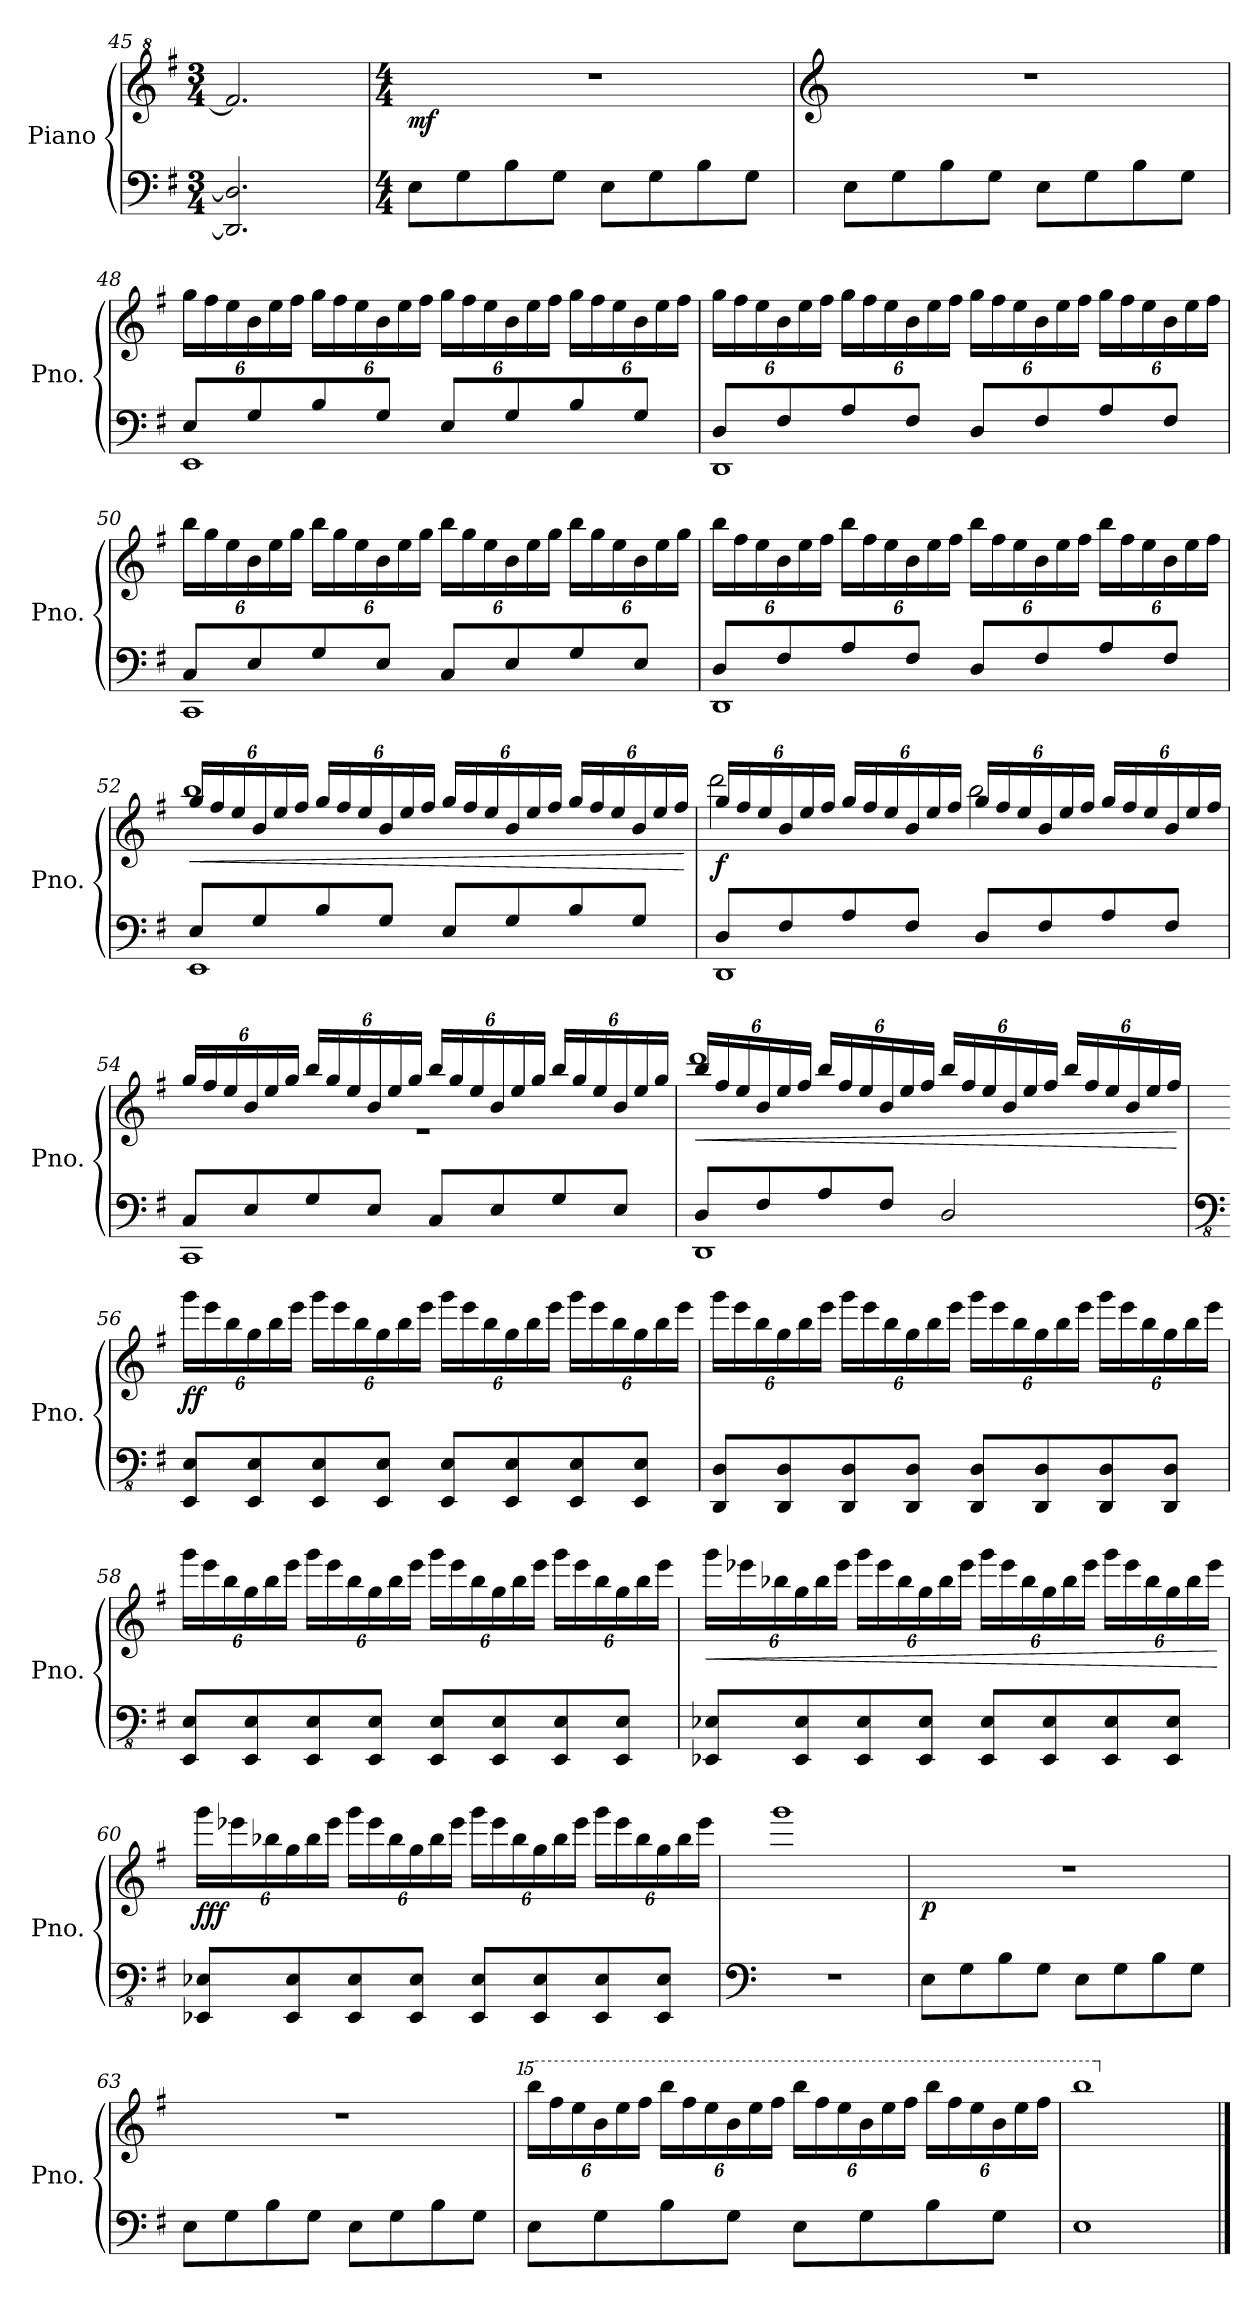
**kern	**kern	**dynam
*part1	*part1	*part1
*staff2	*staff1	*staff1/2
*I"Piano	*	*
*I'Pno.	*	*
!!LO:LB:g=z
*clefF4	*clefG^2	*
*k[f#]	*k[f#]	*
*M3/4	*M3/4	*
=45	=45	=45
2.DD/] 2.D/]	2.ff#Z/]	.
=46	=46	=46
*M4/4	*M4/4	*
!	!	!LO:DY:b
8E\L	1r	mf
8G\	.	.
8B\	.	.
8G\J	.	.
8E\L	.	.
8G\	.	.
8B\	.	.
8G\J	.	.
=47	=47	=47
*	*clefG2	*
8E\L	1r	.
8G\	.	.
8B\	.	.
8G\J	.	.
8E\L	.	.
8G\	.	.
8B\	.	.
8G\J	.	.
=48	=48	=48
*^	*	*
*	*	*Xbrackettup	*
8E/L	1EE	24gg\LL	.
.	.	24ff#\	.
.	.	24ee\	.
8G/	.	24b\	.
.	.	24ee\	.
.	.	24ff#\JJ	.
8B/	.	24gg\LL	.
.	.	24ff#\	.
.	.	24ee\	.
8G/J	.	24b\	.
.	.	24ee\	.
.	.	24ff#\JJ	.
8E/L	.	24gg\LL	.
.	.	24ff#\	.
.	.	24ee\	.
8G/	.	24b\	.
.	.	24ee\	.
.	.	24ff#\JJ	.
8B/	.	24gg\LL	.
.	.	24ff#\	.
.	.	24ee\	.
8G/J	.	24b\	.
.	.	24ee\	.
.	.	24ff#\JJ	.
!!LO:LB:g=z
=49	=49	=49	=49
8D/L	1DD	24gg\LL	.
.	.	24ff#\	.
.	.	24ee\	.
8F#/	.	24b\	.
.	.	24ee\	.
.	.	24ff#\JJ	.
8A/	.	24gg\LL	.
.	.	24ff#\	.
.	.	24ee\	.
8F#/J	.	24b\	.
.	.	24ee\	.
.	.	24ff#\JJ	.
8D/L	.	24gg\LL	.
.	.	24ff#\	.
.	.	24ee\	.
8F#/	.	24b\	.
.	.	24ee\	.
.	.	24ff#\JJ	.
8A/	.	24gg\LL	.
.	.	24ff#\	.
.	.	24ee\	.
8F#/J	.	24b\	.
.	.	24ee\	.
.	.	24ff#\JJ	.
=50	=50	=50	=50
8C/L	1CC	24bb\LL	.
.	.	24gg\	.
.	.	24ee\	.
8E/	.	24b\	.
.	.	24ee\	.
.	.	24gg\JJ	.
8G/	.	24bb\LL	.
.	.	24gg\	.
.	.	24ee\	.
8E/J	.	24b\	.
.	.	24ee\	.
.	.	24gg\JJ	.
8C/L	.	24bb\LL	.
.	.	24gg\	.
.	.	24ee\	.
8E/	.	24b\	.
.	.	24ee\	.
.	.	24gg\JJ	.
8G/	.	24bb\LL	.
.	.	24gg\	.
.	.	24ee\	.
8E/J	.	24b\	.
.	.	24ee\	.
.	.	24gg\JJ	.
!!LO:LB:g=z
=51	=51	=51	=51
8D/L	1DD	24bb\LL	.
.	.	24ff#\	.
.	.	24ee\	.
8F#/	.	24b\	.
.	.	24ee\	.
.	.	24ff#\JJ	.
8A/	.	24bb\LL	.
.	.	24ff#\	.
.	.	24ee\	.
8F#/J	.	24b\	.
.	.	24ee\	.
.	.	24ff#\JJ	.
8D/L	.	24bb\LL	.
.	.	24ff#\	.
.	.	24ee\	.
8F#/	.	24b\	.
.	.	24ee\	.
.	.	24ff#\JJ	.
8A/	.	24bb\LL	.
.	.	24ff#\	.
.	.	24ee\	.
8F#/J	.	24b\	.
.	.	24ee\	.
.	.	24ff#\JJ	.
=52	=52	=52	=52
!	!	!	!LO:HP:b
*	*	*^	*
8E/L	1EE	24gg/LL	1bb	<
.	.	24ff#/	.	.
.	.	24ee/	.	.
8G/	.	24b/	.	.
.	.	24ee/	.	.
.	.	24ff#/JJ	.	.
8B/	.	24gg/LL	.	.
.	.	24ff#/	.	.
.	.	24ee/	.	.
8G/J	.	24b/	.	.
.	.	24ee/	.	.
.	.	24ff#/JJ	.	.
8E/L	.	24gg/LL	.	.
.	.	24ff#/	.	.
.	.	24ee/	.	.
8G/	.	24b/	.	.
.	.	24ee/	.	.
.	.	24ff#/JJ	.	.
8B/	.	24gg/LL	.	.
.	.	24ff#/	.	.
.	.	24ee/	.	.
8G/J	.	24b/	.	.
.	.	24ee/	.	.
.	.	24ff#/JJ	.	.
*v	*v	*	*	*
*	*v	*v	*
.	.	[
!!LO:LB:g=z
=53	=53	=53
*^	*^	*
!	!	!	!	!LO:DY:b
8D/L	1DD	24gg/LL	2ddd\	f
.	.	24ff#/	.	.
.	.	24ee/	.	.
8F#/	.	24b/	.	.
.	.	24ee/	.	.
.	.	24ff#/JJ	.	.
8A/	.	24gg/LL	.	.
.	.	24ff#/	.	.
.	.	24ee/	.	.
8F#/J	.	24b/	.	.
.	.	24ee/	.	.
.	.	24ff#/JJ	.	.
8D/L	.	24gg/LL	2bb\	.
.	.	24ff#/	.	.
.	.	24ee/	.	.
8F#/	.	24b/	.	.
.	.	24ee/	.	.
.	.	24ff#/JJ	.	.
8A/	.	24gg/LL	.	.
.	.	24ff#/	.	.
.	.	24ee/	.	.
8F#/J	.	24b/	.	.
.	.	24ee/	.	.
.	.	24ff#/JJ	.	.
=54	=54	=54	=54	=54
8C/L	1CC	24gg/LL	1r	.
.	.	24ff#/	.	.
.	.	24ee/	.	.
8E/	.	24b/	.	.
.	.	24ee/	.	.
.	.	24gg/JJ	.	.
8G/	.	24bb/LL	.	.
.	.	24gg/	.	.
.	.	24ee/	.	.
8E/J	.	24b/	.	.
.	.	24ee/	.	.
.	.	24gg/JJ	.	.
8C/L	.	24bb/LL	.	.
.	.	24gg/	.	.
.	.	24ee/	.	.
8E/	.	24b/	.	.
.	.	24ee/	.	.
.	.	24gg/JJ	.	.
8G/	.	24bb/LL	.	.
.	.	24gg/	.	.
.	.	24ee/	.	.
8E/J	.	24b/	.	.
.	.	24ee/	.	.
.	.	24gg/JJ	.	.
!!LO:PB:g=z	!!
=55	=55	=55	=55	=55
!	!	!	!	!LO:HP:b
8D/L	1DD	24bb/LL	1ddd	<
.	.	24ff#/	.	.
.	.	24ee/	.	.
8F#/	.	24b/	.	.
.	.	24ee/	.	.
.	.	24ff#/JJ	.	.
8A/	.	24bb/LL	.	.
.	.	24ff#/	.	.
.	.	24ee/	.	.
8F#/J	.	24b/	.	.
.	.	24ee/	.	.
.	.	24ff#/JJ	.	.
2D/	.	24bb/LL	.	.
.	.	24ff#/	.	.
.	.	24ee/	.	.
.	.	24b/	.	.
.	.	24ee/	.	.
.	.	24ff#/JJ	.	.
.	.	24bb/LL	.	.
.	.	24ff#/	.	.
.	.	24ee/	.	.
.	.	24b/	.	.
.	.	24ee/	.	.
.	.	24ff#/JJ	.	.
*v	*v	*	*	*
*	*v	*v	*
.	.	[
=56	=56	=56
*clefFv4	*	*
!	!	!LO:DY:b
8EEE/ 8EE/L	24ggg\LL	ff
.	24eee\	.
.	24bb\	.
8EEE/ 8EE/	24gg\	.
.	24bb\	.
.	24eee\JJ	.
8EEE/ 8EE/	24ggg\LL	.
.	24eee\	.
.	24bb\	.
8EEE/ 8EE/J	24gg\	.
.	24bb\	.
.	24eee\JJ	.
8EEE/ 8EE/L	24ggg\LL	.
.	24eee\	.
.	24bb\	.
8EEE/ 8EE/	24gg\	.
.	24bb\	.
.	24eee\JJ	.
8EEE/ 8EE/	24ggg\LL	.
.	24eee\	.
.	24bb\	.
8EEE/ 8EE/J	24gg\	.
.	24bb\	.
.	24eee\JJ	.
!!LO:LB:g=z
=57	=57	=57
8DDD/ 8DD/L	24ggg\LL	.
.	24eee\	.
.	24bb\	.
8DDD/ 8DD/	24gg\	.
.	24bb\	.
.	24eee\JJ	.
8DDD/ 8DD/	24ggg\LL	.
.	24eee\	.
.	24bb\	.
8DDD/ 8DD/J	24gg\	.
.	24bb\	.
.	24eee\JJ	.
8DDD/ 8DD/L	24ggg\LL	.
.	24eee\	.
.	24bb\	.
8DDD/ 8DD/	24gg\	.
.	24bb\	.
.	24eee\JJ	.
8DDD/ 8DD/	24ggg\LL	.
.	24eee\	.
.	24bb\	.
8DDD/ 8DD/J	24gg\	.
.	24bb\	.
.	24eee\JJ	.
!!LO:LB:g=z
=58	=58	=58
8EEE/ 8EE/L	24ggg\LL	.
.	24eee\	.
.	24bb\	.
8EEE/ 8EE/	24gg\	.
.	24bb\	.
.	24eee\JJ	.
8EEE/ 8EE/	24ggg\LL	.
.	24eee\	.
.	24bb\	.
8EEE/ 8EE/J	24gg\	.
.	24bb\	.
.	24eee\JJ	.
8EEE/ 8EE/L	24ggg\LL	.
.	24eee\	.
.	24bb\	.
8EEE/ 8EE/	24gg\	.
.	24bb\	.
.	24eee\JJ	.
8EEE/ 8EE/	24ggg\LL	.
.	24eee\	.
.	24bb\	.
8EEE/ 8EE/J	24gg\	.
.	24bb\	.
.	24eee\JJ	.
!!LO:LB:g=z
=59	=59	=59
!	!	!LO:HP:b
8EEE-X/ 8EE-X/L	24ggg\LL	<
.	24eee-X\	.
.	24bb-X\	.
8EEE-/ 8EE-/	24gg\	.
.	24bb-\	.
.	24eee-\JJ	.
8EEE-/ 8EE-/	24ggg\LL	.
.	24eee-\	.
.	24bb-\	.
8EEE-/ 8EE-/J	24gg\	.
.	24bb-\	.
.	24eee-\JJ	.
8EEE-/ 8EE-/L	24ggg\LL	.
.	24eee-\	.
.	24bb-\	.
8EEE-/ 8EE-/	24gg\	.
.	24bb-\	.
.	24eee-\JJ	.
8EEE-/ 8EE-/	24ggg\LL	.
.	24eee-\	.
.	24bb-\	.
8EEE-/ 8EE-/J	24gg\	.
.	24bb-\	.
.	24eee-\JJ	.
.	.	[
!!LO:LB:g=z
=60	=60	=60
!	!	!LO:DY:b
8EEE-X/ 8EE-X/L	24ggg\LL	fff
.	24eee-X\	.
.	24bb-X\	.
8EEE-/ 8EE-/	24gg\	.
.	24bb-\	.
.	24eee-\JJ	.
8EEE-/ 8EE-/	24ggg\LL	.
.	24eee-\	.
.	24bb-\	.
8EEE-/ 8EE-/J	24gg\	.
.	24bb-\	.
.	24eee-\JJ	.
8EEE-/ 8EE-/L	24ggg\LL	.
.	24eee-\	.
.	24bb-\	.
8EEE-/ 8EE-/	24gg\	.
.	24bb-\	.
.	24eee-\JJ	.
8EEE-/ 8EE-/	24ggg\LL	.
.	24eee-\	.
.	24bb-\	.
8EEE-/ 8EE-/J	24gg\	.
.	24bb-\	.
.	24eee-\JJ	.
=61	=61	=61
*clefF4	*	*
1r	1gggZ	.
=62	=62	=62
*	*MM60	*
!	!	!LO:DY:b
8E\L	1r	p
8G\	.	.
8B\	.	.
8G\J	.	.
8E\L	.	.
8G\	.	.
8B\	.	.
8G\J	.	.
=63	=63	=63
8E\L	1r	.
8G\	.	.
8B\	.	.
8G\J	.	.
8E\L	.	.
8G\	.	.
8B\	.	.
8G\J	.	.
!!LO:LB:g=z
=64	=64	=64
*	*15ma	*
8E\L	24bbbb\LL	.
.	24ffff#\	.
.	24eeee\	.
8G\	24bbb\	.
.	24eeee\	.
.	24ffff#\JJ	.
8B\	24bbbb\LL	.
.	24ffff#\	.
.	24eeee\	.
8G\J	24bbb\	.
.	24eeee\	.
.	24ffff#\JJ	.
8E\L	24bbbb\LL	.
.	24ffff#\	.
.	24eeee\	.
8G\	24bbb\	.
.	24eeee\	.
.	24ffff#\JJ	.
8B\	24bbbb\LL	.
.	24ffff#\	.
.	24eeee\	.
8G\J	24bbb\	.
.	24eeee\	.
.	24ffff#\JJ	.
=65	=65	=65
1E	1bbbb	.
*	*X15ma	*
==	==	==
*-	*-	*-
